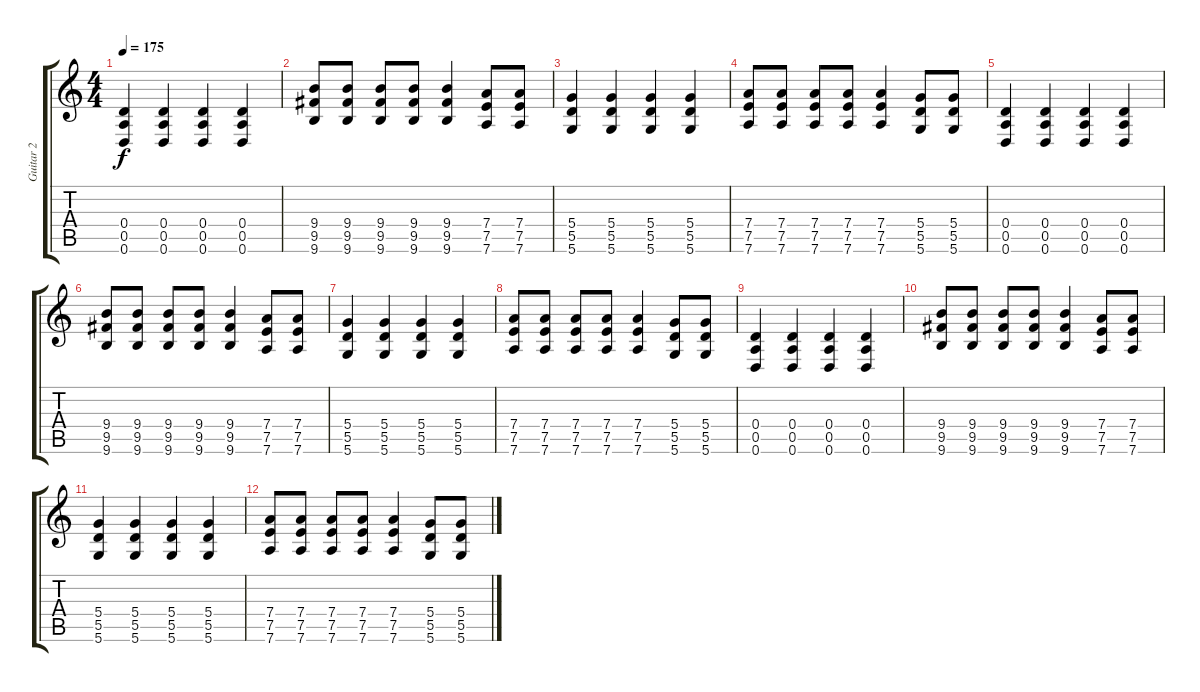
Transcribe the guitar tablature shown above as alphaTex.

\track ("Guitar 2" "Guitar 2") {instrument distortionguitar}
\staff {score tabs}
\tuning (E4 B3 G3 D3 A2 D2) {hide}
\ts (4 4)
\tempo 175
\clef g2
\ks c
(0.4 0.5 0.6).4{dy f} (0.4 0.5 0.6).4 (0.4 0.5 0.6).4 (0.4 0.5 0.6).4 |
(9.4 9.5 9.6).8 (9.4 9.5 9.6).8 (9.4 9.5 9.6).8 (9.4 9.5 9.6).8 (9.4 9.5 9.6).4 (7.4 7.5 7.6).8 (7.4 7.5 7.6).8 |
(5.4 5.5 5.6).4 (5.4 5.5 5.6).4 (5.4 5.5 5.6).4 (5.4 5.5 5.6).4 |
(7.4 7.5 7.6).8 (7.4 7.5 7.6).8 (7.4 7.5 7.6).8 (7.4 7.5 7.6).8 (7.4 7.5 7.6).4 (5.4 5.5 5.6).8 (5.4 5.5 5.6).8 |
(0.4 0.5 0.6).4 (0.4 0.5 0.6).4 (0.4 0.5 0.6).4 (0.4 0.5 0.6).4 |
(9.4 9.5 9.6).8 (9.4 9.5 9.6).8 (9.4 9.5 9.6).8 (9.4 9.5 9.6).8 (9.4 9.5 9.6).4 (7.4 7.5 7.6).8 (7.4 7.5 7.6).8 |
(5.4 5.5 5.6).4 (5.4 5.5 5.6).4 (5.4 5.5 5.6).4 (5.4 5.5 5.6).4 |
(7.4 7.5 7.6).8 (7.4 7.5 7.6).8 (7.4 7.5 7.6).8 (7.4 7.5 7.6).8 (7.4 7.5 7.6).4 (5.4 5.5 5.6).8 (5.4 5.5 5.6).8 |
(0.4 0.5 0.6).4 (0.4 0.5 0.6).4 (0.4 0.5 0.6).4 (0.4 0.5 0.6).4 |
(9.4 9.5 9.6).8 (9.4 9.5 9.6).8 (9.4 9.5 9.6).8 (9.4 9.5 9.6).8 (9.4 9.5 9.6).4 (7.4 7.5 7.6).8 (7.4 7.5 7.6).8 |
(5.4 5.5 5.6).4 (5.4 5.5 5.6).4 (5.4 5.5 5.6).4 (5.4 5.5 5.6).4 |
(7.4 7.5 7.6).8 (7.4 7.5 7.6).8 (7.4 7.5 7.6).8 (7.4 7.5 7.6).8 (7.4 7.5 7.6).4 (5.4 5.5 5.6).8 (5.4 5.5 5.6).8
